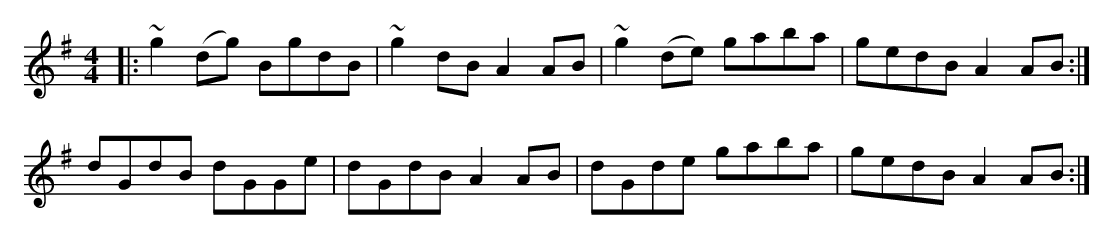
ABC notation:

X:1
M:4/4
K:G
|:~g2 (dg) BgdB|~g2 dB A2 AB|~g2 (de) gaba|gedB A2 AB:|
dGdB dGGe|dGdB A2 AB|dGde gaba|gedB A2 AB:|
